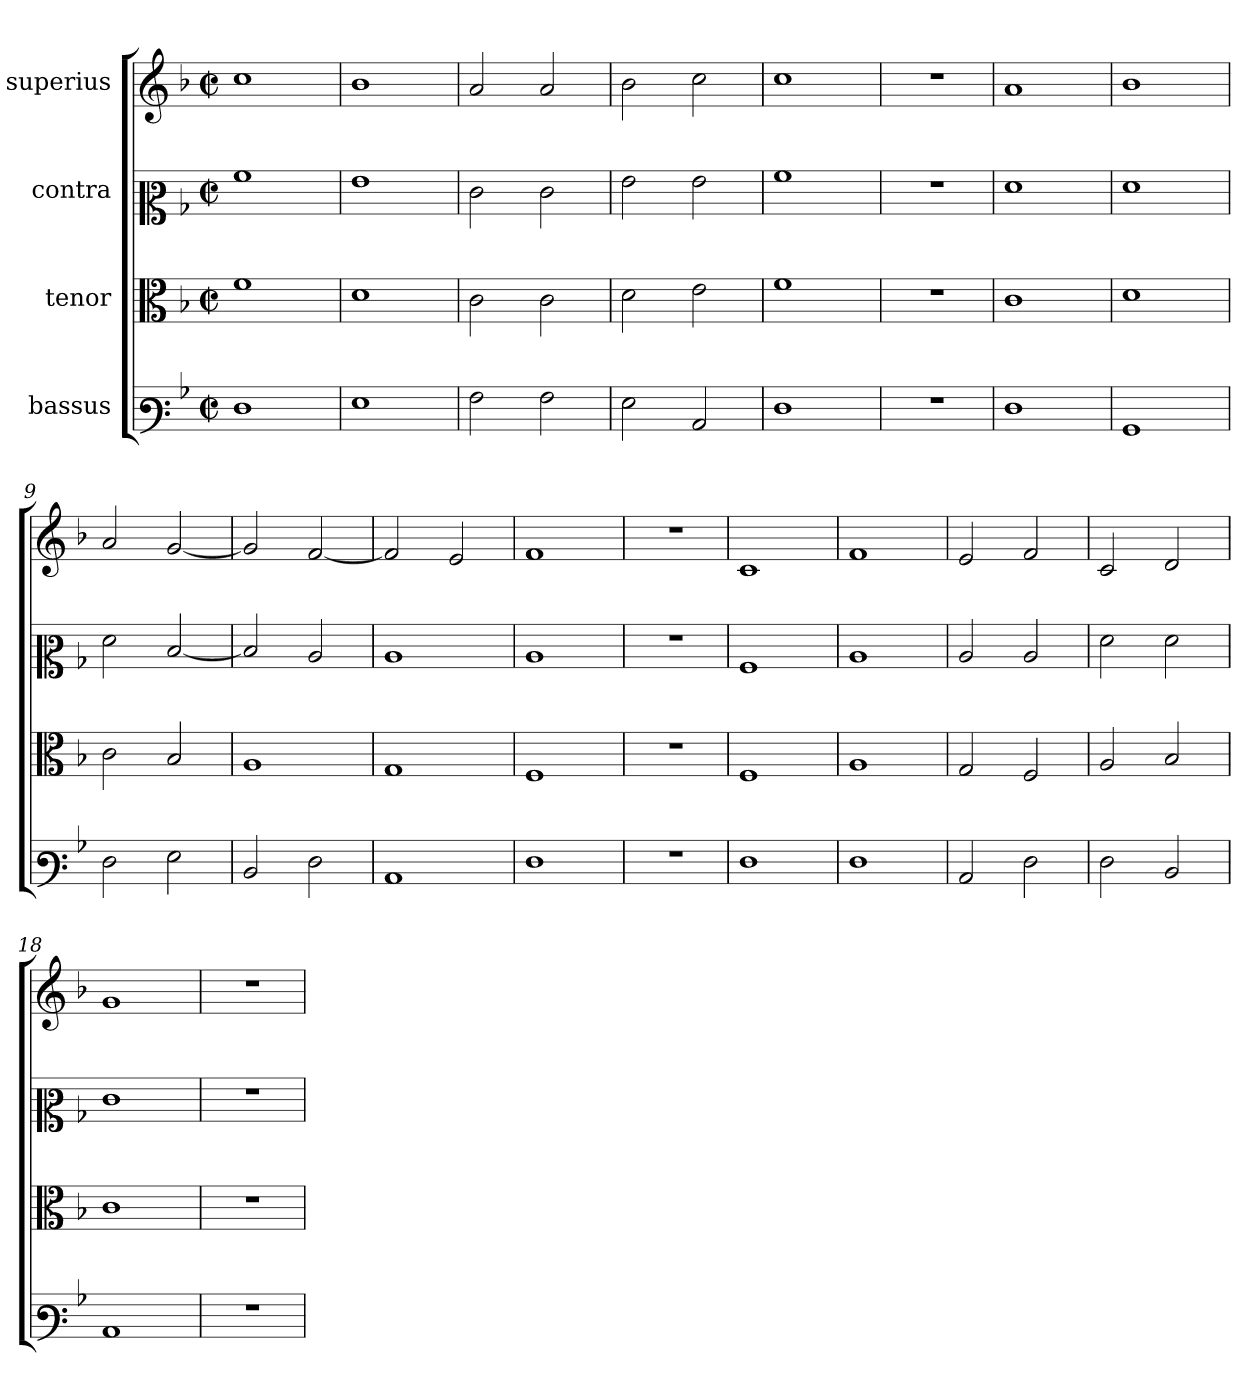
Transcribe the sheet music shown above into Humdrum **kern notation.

**kern	**kern	**kern	**kern
*part4	*part3	*part2	*part1
*staff4	*staff3	*staff2	*staff1
*I"bassus	*I"tenor	*I"contra	*I"superius
*clefF3	*clefC3	*clefC2	*clefG2
*k[b-]	*k[b-]	*k[b-]	*k[b-]
*M2/2	*M2/2	*M2/2	*M2/2
*met(c|)	*met(c|)	*met(c|)	*met(c|)
=1	=1	=1	=1
1F	1f	1a	1cc
=2	=2	=2	=2
1G	1d	1g	1b-
=3	=3	=3	=3
2A	2c	2e	2a
2A	2c	2e	2a
=4	=4	=4	=4
2G	2d	2g	2b-
2C	2e	2g	2cc
=5	=5	=5	=5
1F	1f	1a	1cc
=6	=6	=6	=6
1r	1r	1r	1r
=7	=7	=7	=7
1F	1c	1f	1a
=8	=8	=8	=8
1BB-	1d	1f	1b-
=9	=9	=9	=9
2F	2c	2f	2a
2G	2B-	[2d	[2g
=10	=10	=10	=10
2D	1A	2d]	2g]
2F	.	2c	[2f
=11	=11	=11	=11
1C	1G	1c	2f]
.	.	.	2e
=12	=12	=12	=12
1F	1F	1c	1f
=13	=13	=13	=13
1r	1r	1r	1r
=14	=14	=14	=14
1F	1F	1A	1c
=15	=15	=15	=15
1F	1A	1c	1f
=16	=16	=16	=16
2C	2G	2c	2e
2F	2F	2c	2f
=17	=17	=17	=17
2F	2A	2f	2c
2D	2B-	2f	2d
=18	=18	=18	=18
1C	1c	1e	1g
=19	=19	=19	=19
1r	1r	1r	1r
=	=	=	=
*-	*-	*-	*-
